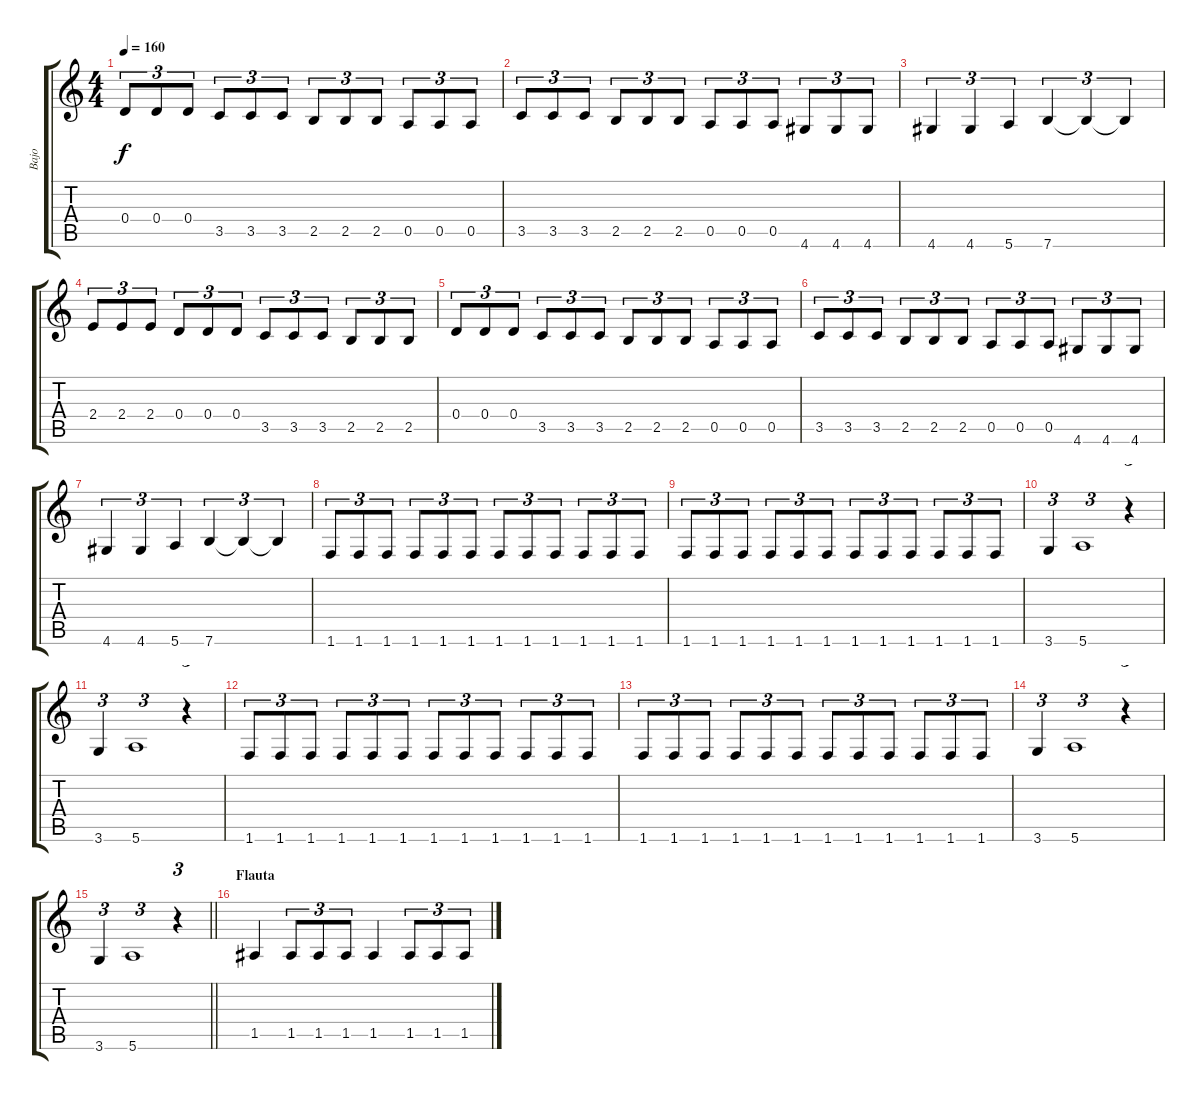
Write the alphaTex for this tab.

\track ("Bajo" "Bajo") {instrument electricbassfinger}
\staff {score tabs}
\tuning (E4 B3 G3 D3 A2 E2) {hide}
\ts (4 4)
\tempo 160
\clef g2
\ks c
0.4.8{tu (3 2) dy f} 0.4.8{tu (3 2)} 0.4.8{tu (3 2)} 3.5.8{tu (3 2)} 3.5.8{tu (3 2)} 3.5.8{tu (3 2)} 2.5.8{tu (3 2)} 2.5.8{tu (3 2)} 2.5.8{tu (3 2)} 0.5.8{tu (3 2)} 0.5.8{tu (3 2)} 0.5.8{tu (3 2)} |
3.5.8{tu (3 2)} 3.5.8{tu (3 2)} 3.5.8{tu (3 2)} 2.5.8{tu (3 2)} 2.5.8{tu (3 2)} 2.5.8{tu (3 2)} 0.5.8{tu (3 2)} 0.5.8{tu (3 2)} 0.5.8{tu (3 2)} 4.6.8{tu (3 2)} 4.6.8{tu (3 2)} 4.6.8{tu (3 2)} |
4.6.4{tu (3 2)} 4.6.4{tu (3 2)} 5.6.4{tu (3 2)} 7.6.4{tu (3 2)} 7.6{t}.4{tu (3 2)} 7.6{t}.4{tu (3 2)} |
2.4.8{tu (3 2)} 2.4.8{tu (3 2)} 2.4.8{tu (3 2)} 0.4.8{tu (3 2)} 0.4.8{tu (3 2)} 0.4.8{tu (3 2)} 3.5.8{tu (3 2)} 3.5.8{tu (3 2)} 3.5.8{tu (3 2)} 2.5.8{tu (3 2)} 2.5.8{tu (3 2)} 2.5.8{tu (3 2)} |
0.4.8{tu (3 2)} 0.4.8{tu (3 2)} 0.4.8{tu (3 2)} 3.5.8{tu (3 2)} 3.5.8{tu (3 2)} 3.5.8{tu (3 2)} 2.5.8{tu (3 2)} 2.5.8{tu (3 2)} 2.5.8{tu (3 2)} 0.5.8{tu (3 2)} 0.5.8{tu (3 2)} 0.5.8{tu (3 2)} |
3.5.8{tu (3 2)} 3.5.8{tu (3 2)} 3.5.8{tu (3 2)} 2.5.8{tu (3 2)} 2.5.8{tu (3 2)} 2.5.8{tu (3 2)} 0.5.8{tu (3 2)} 0.5.8{tu (3 2)} 0.5.8{tu (3 2)} 4.6.8{tu (3 2)} 4.6.8{tu (3 2)} 4.6.8{tu (3 2)} |
4.6.4{tu (3 2)} 4.6.4{tu (3 2)} 5.6.4{tu (3 2)} 7.6.4{tu (3 2)} 7.6{t}.4{tu (3 2)} 7.6{t}.4{tu (3 2)} |
1.6.8{tu (3 2)} 1.6.8{tu (3 2)} 1.6.8{tu (3 2)} 1.6.8{tu (3 2)} 1.6.8{tu (3 2)} 1.6.8{tu (3 2)} 1.6.8{tu (3 2)} 1.6.8{tu (3 2)} 1.6.8{tu (3 2)} 1.6.8{tu (3 2)} 1.6.8{tu (3 2)} 1.6.8{tu (3 2)} |
1.6.8{tu (3 2)} 1.6.8{tu (3 2)} 1.6.8{tu (3 2)} 1.6.8{tu (3 2)} 1.6.8{tu (3 2)} 1.6.8{tu (3 2)} 1.6.8{tu (3 2)} 1.6.8{tu (3 2)} 1.6.8{tu (3 2)} 1.6.8{tu (3 2)} 1.6.8{tu (3 2)} 1.6.8{tu (3 2)} |
3.6.4{tu (3 2)} 5.6.1{tu (3 2)} r.4{tu (3 2)} |
3.6.4{tu (3 2)} 5.6.1{tu (3 2)} r.4{tu (3 2)} |
1.6.8{tu (3 2)} 1.6.8{tu (3 2)} 1.6.8{tu (3 2)} 1.6.8{tu (3 2)} 1.6.8{tu (3 2)} 1.6.8{tu (3 2)} 1.6.8{tu (3 2)} 1.6.8{tu (3 2)} 1.6.8{tu (3 2)} 1.6.8{tu (3 2)} 1.6.8{tu (3 2)} 1.6.8{tu (3 2)} |
1.6.8{tu (3 2)} 1.6.8{tu (3 2)} 1.6.8{tu (3 2)} 1.6.8{tu (3 2)} 1.6.8{tu (3 2)} 1.6.8{tu (3 2)} 1.6.8{tu (3 2)} 1.6.8{tu (3 2)} 1.6.8{tu (3 2)} 1.6.8{tu (3 2)} 1.6.8{tu (3 2)} 1.6.8{tu (3 2)} |
3.6.4{tu (3 2)} 5.6.1{tu (3 2)} r.4{tu (3 2)} |
\barLineRight lightlight
3.6.4{tu (3 2)} 5.6.1{tu (3 2)} r.4{tu (3 2)} |
\section ("" "Flauta")
1.5.4 1.5.8{tu (3 2)} 1.5.8{tu (3 2)} 1.5.8{tu (3 2)} 1.5.4 1.5.8{tu (3 2)} 1.5.8{tu (3 2)} 1.5.8{tu (3 2)}
